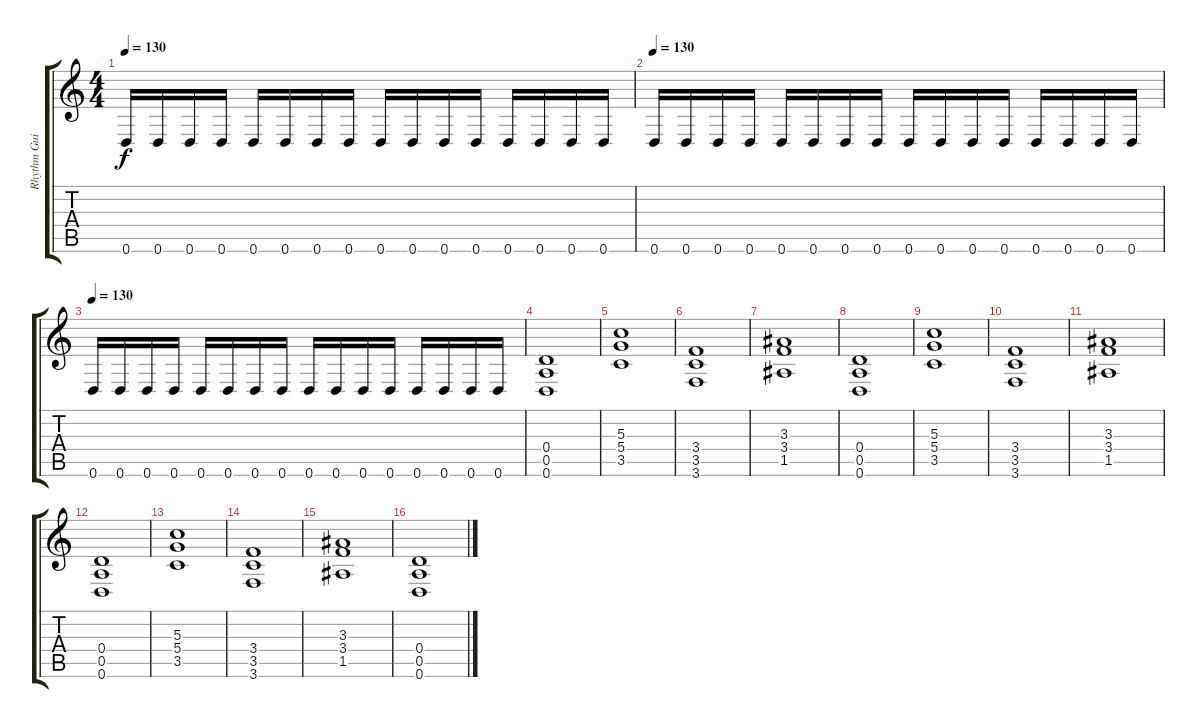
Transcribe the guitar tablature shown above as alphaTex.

\track ("Rhythm Guitar 1" "Rhythm Gui") {instrument distortionguitar}
\staff {score tabs}
\tuning (E4 B3 G3 D3 A2 D2) {hide}
\ts (4 4)
\tempo 130
\clef g2
\ks c
0.6.16{dy f} 0.6.16 0.6.16 0.6.16 0.6.16 0.6.16 0.6.16 0.6.16 0.6.16 0.6.16 0.6.16 0.6.16 0.6.16 0.6.16 0.6.16 0.6.16 |
\tempo 130
0.6.16 0.6.16 0.6.16 0.6.16 0.6.16 0.6.16 0.6.16 0.6.16 0.6.16 0.6.16 0.6.16 0.6.16 0.6.16 0.6.16 0.6.16 0.6.16 |
\tempo 130
0.6.16 0.6.16 0.6.16 0.6.16 0.6.16 0.6.16 0.6.16 0.6.16 0.6.16 0.6.16 0.6.16 0.6.16 0.6.16 0.6.16 0.6.16 0.6.16 |
(0.4 0.5 0.6).1 |
(5.3 5.4 3.5).1 |
(3.4 3.5 3.6).1 |
(3.3 3.4 1.5).1 |
(0.4 0.5 0.6).1 |
(5.3 5.4 3.5).1 |
(3.4 3.5 3.6).1 |
(3.3 3.4 1.5).1 |
(0.4 0.5 0.6).1 |
(5.3 5.4 3.5).1 |
(3.4 3.5 3.6).1 |
(3.3 3.4 1.5).1 |
(0.4 0.5 0.6).1
